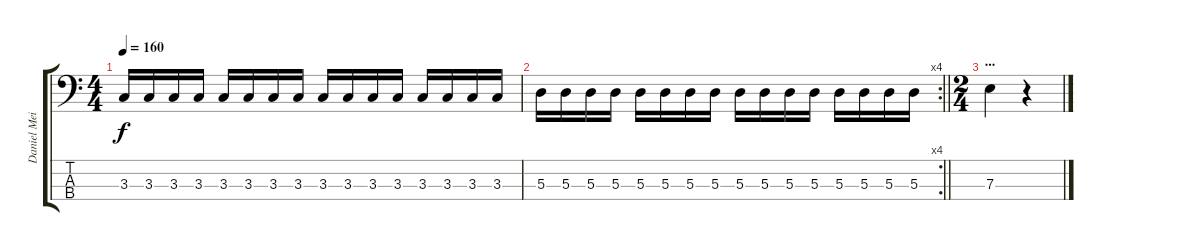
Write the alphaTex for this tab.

\track ("Daniel Meidal" "Daniel Mei") {instrument electricbassfinger}
\staff {score tabs}
\tuning (G2 D2 A1 E1) {hide}
\ts (4 4)
\tempo 160
\clef f4
\ks c
3.3.16{dy f} 3.3.16 3.3.16 3.3.16 3.3.16 3.3.16 3.3.16 3.3.16 3.3.16 3.3.16 3.3.16 3.3.16 3.3.16 3.3.16 3.3.16 3.3.16 |
\rc 4
\barLineRight lightlight
5.3.16 5.3.16 5.3.16 5.3.16 5.3.16 5.3.16 5.3.16 5.3.16 5.3.16 5.3.16 5.3.16 5.3.16 5.3.16 5.3.16 5.3.16 5.3.16 |
\ts (2 4)
\section ("" "...")
7.3.4 r.4
